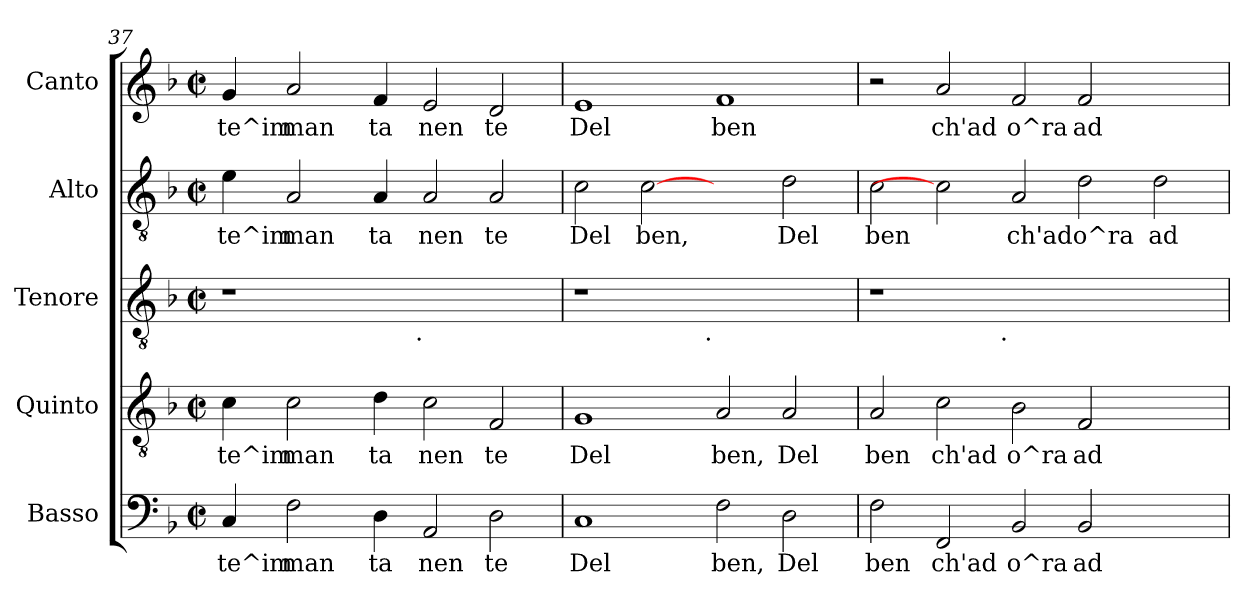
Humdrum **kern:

**kern	**text	**kern	**text	**kern	**kern	**text	**kern	**text
*part5	*part5	*part4	*part4	*part3	*part2	*part2	*part1	*part1
*staff5	*staff5	*staff4	*staff4	*staff3	*staff2	*staff2	*staff1	*staff1
*I"Basso	*	*I"Quinto	*	*I"Tenore	*I"Alto	*	*I"Canto	*
*clefF4	*	*clefGv2	*	*clefGv2	*clefGv2	*	*clefG2	*
*k[b-]	*	*k[b-]	*	*k[b-]	*k[b-]	*	*k[b-]	*
*F:	*	*F:	*	*F:	*F:	*	*F:	*
*M2/2	*	*M2/2	*	*M2/2	*M2/2	*	*M2/2	*
*met(c|)	*	*met(c|)	*	*met(c|)	*met(c|)	*	*met(c|)	*
=37	=37	=37	=37	=37	=37	=37	=37	=37
!	!LO:LY:b:cj	!	!LO:LY:b:cj	!	!	!LO:LY:b:cj	!	!LO:LY:b:cj
*	*	*	*	*^	*	*	*	*
4C/	te^im	4c\	te^im	1r	2ryy	4e\	te^im	4g/	te^im
!	!LO:LY:b:cj	!	!LO:LY:b:cj	!	!	!	!LO:LY:b:cj	!	!LO:LY:b:cj
2F\	man	2c\	man	.	.	2A/	man	2a/	man
.	.	.	.	.	4ryy	.	.	.	.
!	!LO:LY:b:cj	!	!LO:LY:b:cj	!	!	!	!LO:LY:b:cj	!	!LO:LY:b:cj
4D\	ta	4d\	ta	.	8...ryy	4A/	ta	4f/	ta
!	!	!	!	!	!LO:TX:b:t=.	!	!	!	!
.	.	.	.	.	1ryy	.	.	.	.
!	!LO:LY:b:cj	!	!LO:LY:b:cj	!	!	!	!LO:LY:b:cj	!	!LO:LY:b:cj
2AA/	nen	2c\	nen	1ryy	.	2A/	nen	2e/	nen
!	!LO:LY:b:cj	!	!LO:LY:b:cj	!	!	!	!LO:LY:b:cj	!	!LO:LY:b:cj
2D\	te	2F/	te	.	.	2A/	te	2d/	te
.	.	.	.	.	64ryy	.	.	.	.
=38	=38	=38	=38	=38	=38	=38	=38	=38	=38
!	!LO:LY:b:cj	!	!LO:LY:b:cj	!	!	!	!LO:LY:b:cj	!	!LO:LY:b:cj
1C	Del	1G	Del	1r	2ryy	2c\	Del	1e	Del
!	!	!	!	!	!	!	!LO:LY:b:cj	!	!
.	.	.	.	.	4...ryy	[2c	ben,	.	.
!	!	!	!	!	!LO:TX:b:t=.	!	!	!	!
.	.	.	.	.	1ryy	.	.	.	.
!	!LO:LY:b:cj	!	!LO:LY:b:cj	!	!	!	!	!	!LO:LY:b:cj
2F\	ben,	2A/	ben,	1ryy	.	2ryy	.	1f	ben
!	!LO:LY:b:cj	!	!LO:LY:b:cj	!	!	!	!LO:LY:b:cj	!	!
2D\	Del	2A/	Del	.	.	2d\	Del	.	.
.	.	.	.	.	32ryy	.	.	.	.
=39	=39	=39	=39	=39	=39	=39	=39	=39	=39
!	!LO:LY:b:cj	!	!LO:LY:b:cj	!	!	!	!LO:LY:b:cj	!	!
2F\	ben	2A/	ben	1r	2ryy	2c\	ben	2r	.
!	!LO:LY:b:cj	!	!LO:LY:b:cj	!	!	!	!	!	!LO:LY:b:cj
2FF/	ch'ad	2c\	ch'ad	.	4...ryy	2c]	.	2a/	ch'ad
!	!	!	!	!	!LO:TX:b:t=.	!	!	!	!
.	.	.	.	.	1ryy	.	.	.	.
!	!LO:LY:b:cj	!	!LO:LY:b:cj	!	!	!	!LO:LY:b:cj	!	!LO:LY:b:cj
2BB-/	o^ra	2B-\	o^ra	1.ryy	.	2A/	ch'ad	2f/	o^ra
!	!LO:LY:b:cj	!	!LO:LY:b:cj	!	!	!	!LO:LY:b:cj	!	!LO:LY:b:cj
2BB-/	ad	2F/	ad	.	.	2d\	o^ra	2f/	ad
.	.	.	.	.	2ryy	.	.	.	.
!	!	!	!	!	!	!	!LO:LY:b:cj	!	!
2ryy	.	2ryy	.	.	.	2d\	ad	2ryy	.
.	.	.	.	.	32ryy	.	.	.	.
*	*	*	*	*v	*v	*	*	*	*
=	=	=	=	=	=	=	=	=
*-	*-	*-	*-	*-	*-	*-	*-	*-
